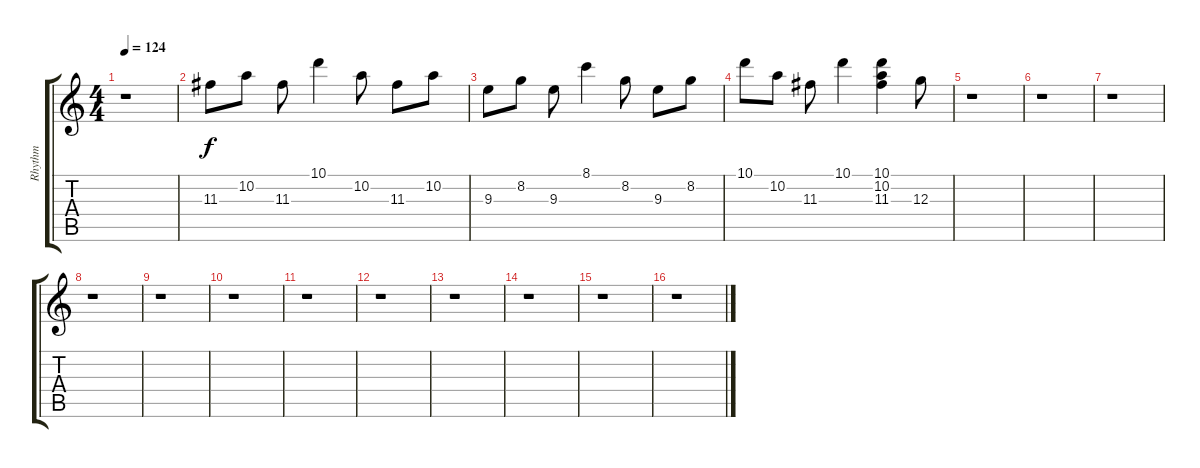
\track ("Rhythm" "Rhythm") {instrument electricbassfinger}
\staff {score tabs}
\tuning (E4 B3 G3 D3 A2 E2) {hide}
\ts (4 4)
\tempo 124
\clef g2
\ks c
r.1{dy f} |
11.3.8 10.2.8 11.3.8 10.1.4 10.2.8 11.3.8 10.2.8 |
9.3.8 8.2.8 9.3.8 8.1.4 8.2.8 9.3.8 8.2.8 |
10.1.8 10.2.8 11.3.8 10.1.4 (10.1 10.2 11.3).4 12.3.8 |
r.1 |
r.1 |
r.1 |
r.1 |
r.1 |
r.1 |
r.1 |
r.1 |
r.1 |
r.1 |
r.1 |
r.1
